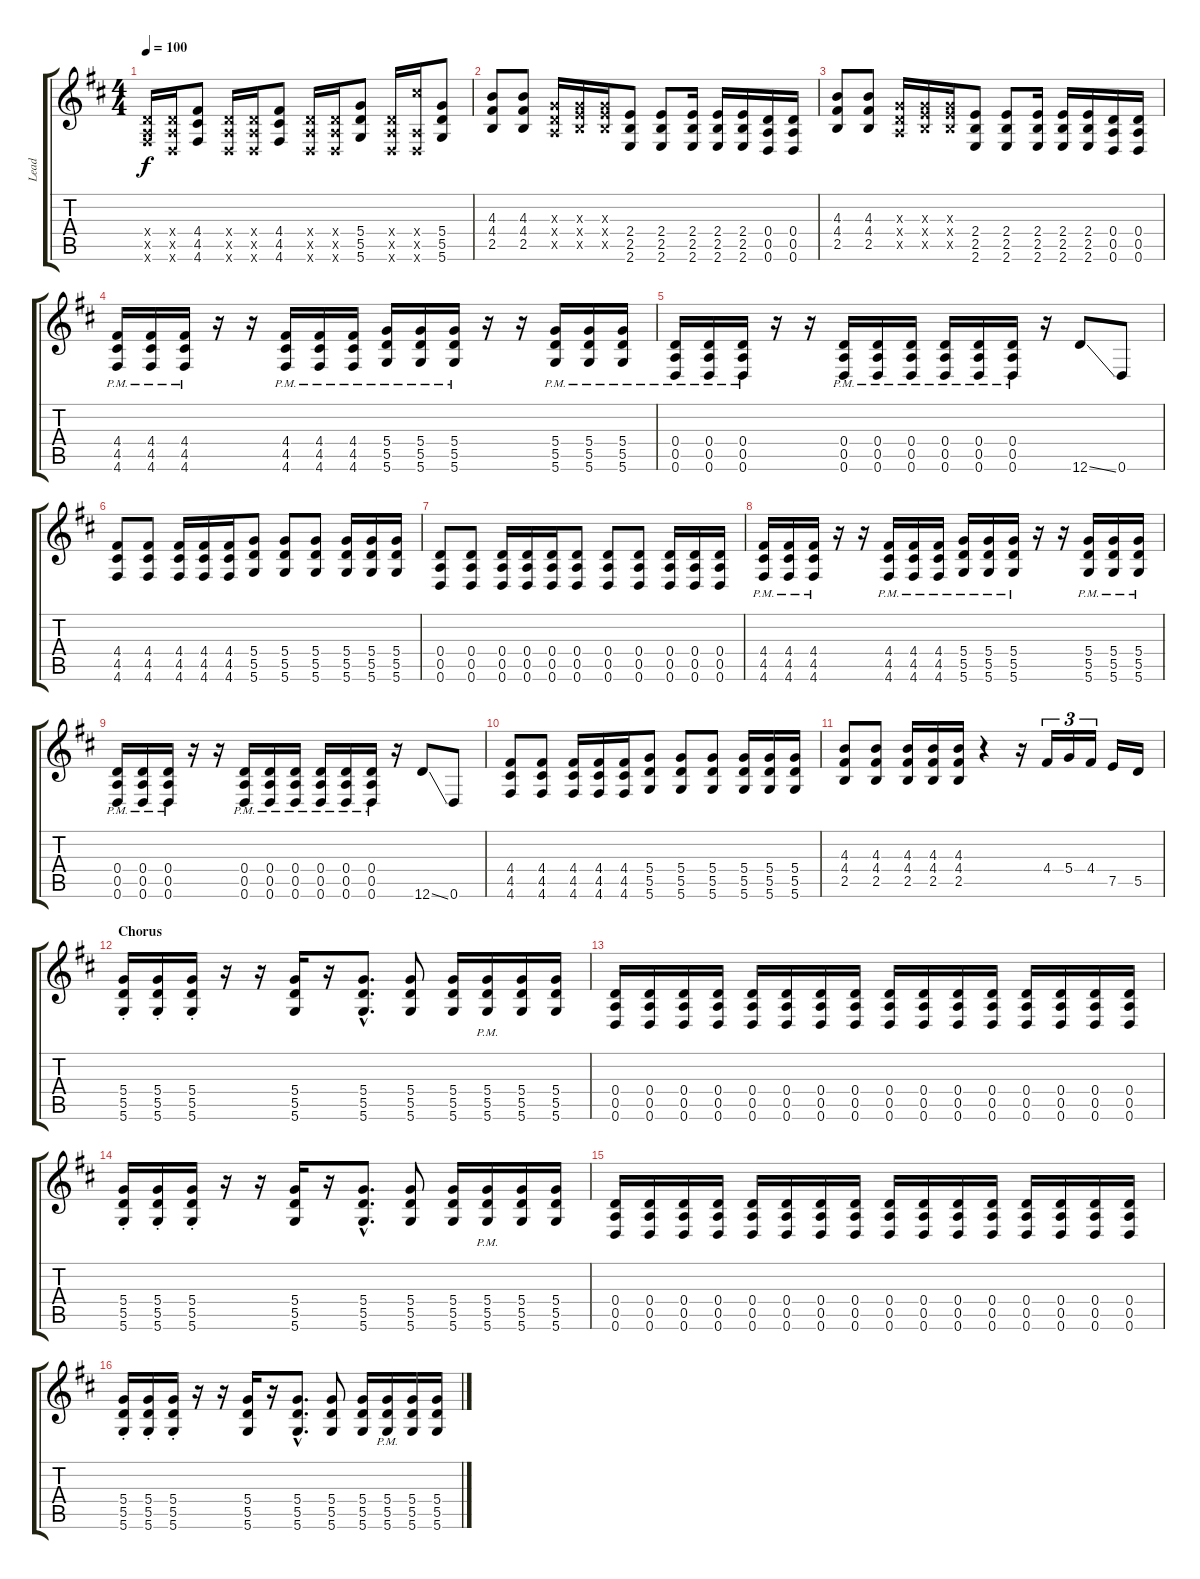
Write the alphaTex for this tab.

\track ("Lead" "Lead") {instrument overdrivenguitar}
\staff {score tabs}
\tuning (E4 B3 G3 D3 A2 D2) {hide}
\ts (4 4)
\tempo 100
\clef g2
\ks d
(0.4{x} 0.5{x} 4.6{x}).16{dy f} (0.4{x} 0.5{x} 0.6{x}).16 (4.4 4.5 4.6).8 (0.4{x} 0.5{x} 0.6{x}).16 (0.4{x} 0.5{x} 0.6{x}).16 (4.4 4.5 4.6).8 (0.4{x} 0.5{x} 0.6{x}).16 (0.4{x} 0.5{x} 0.6{x}).16 (5.4 5.5 5.6).8 (0.4{x} 0.5{x} 0.6{x}).16 (11.4{x} 0.5{x} 0.6{x}).16 (5.4 5.5 5.6).8 |
(4.3 4.4 2.5).8 (4.3 4.4 2.5).8 (0.3{x} 0.4{x} 0.5{x}).16 (0.3{x} 2.4{x} 2.5{x}).16 (0.3{x} 2.4{x} 2.5{x}).16 (2.4 2.5 2.6).8 (2.4 2.5 2.6).8 (2.4 2.5 2.6).16 (2.4 2.5 2.6).16 (2.4 2.5 2.6).16 (0.4 0.5 0.6).16 (0.4 0.5 0.6).16 |
(4.3 4.4 2.5).8 (4.3 4.4 2.5).8 (0.3{x} 0.4{x} 0.5{x}).16 (0.3{x} 2.4{x} 2.5{x}).16 (0.3{x} 2.4{x} 2.5{x}).16 (2.4 2.5 2.6).8 (2.4 2.5 2.6).8 (2.4 2.5 2.6).16 (2.4 2.5 2.6).16 (2.4 2.5 2.6).16 (0.4 0.5 0.6).16 (0.4 0.5 0.6).16 |
(4.4 4.5{pm} 4.6).16 (4.4 4.5{pm} 4.6).16 (4.4 4.5{pm} 4.6).16 r.16 r.16 (4.4 4.5{pm} 4.6).16 (4.4 4.5{pm} 4.6).16 (4.4 4.5{pm} 4.6).16 (5.4 5.5{pm} 5.6).16 (5.4 5.5{pm} 5.6).16 (5.4 5.5{pm} 5.6).16 r.16 r.16 (5.4 5.5{pm} 5.6).16 (5.4 5.5{pm} 5.6).16 (5.4 5.5{pm} 5.6).16 |
(0.4 0.5{pm} 0.6).16 (0.4 0.5{pm} 0.6).16 (0.4 0.5{pm} 0.6).16 r.16 r.16 (0.4 0.5{pm} 0.6).16 (0.4 0.5{pm} 0.6).16 (0.4 0.5{pm} 0.6).16 (0.4 0.5{pm} 0.6).16 (0.4 0.5{pm} 0.6).16 (0.4 0.5{pm} 0.6).16 r.16 12.6{ss}.8 0.6.8 |
(4.4 4.5 4.6).8 (4.4 4.5 4.6).8 (4.4 4.5 4.6).16 (4.4 4.5 4.6).16 (4.4 4.5 4.6).16 (5.4 5.5 5.6).8 (5.4 5.5 5.6).8 (5.4 5.5 5.6).8 (5.4 5.5 5.6).16 (5.4 5.5 5.6).16 (5.4 5.5 5.6).16 |
(0.4 0.5 0.6).8 (0.4 0.5 0.6).8 (0.4 0.5 0.6).16 (0.4 0.5 0.6).16 (0.4 0.5 0.6).16 (0.4 0.5 0.6).8 (0.4 0.5 0.6).8 (0.4 0.5 0.6).8 (0.4 0.5 0.6).16 (0.4 0.5 0.6).16 (0.4 0.5 0.6).16 |
(4.4 4.5{pm} 4.6).16 (4.4 4.5{pm} 4.6).16 (4.4 4.5{pm} 4.6).16 r.16 r.16 (4.4 4.5{pm} 4.6).16 (4.4 4.5{pm} 4.6).16 (4.4 4.5{pm} 4.6).16 (5.4 5.5{pm} 5.6).16 (5.4 5.5{pm} 5.6).16 (5.4 5.5{pm} 5.6).16 r.16 r.16 (5.4 5.5{pm} 5.6).16 (5.4 5.5{pm} 5.6).16 (5.4 5.5{pm} 5.6).16 |
(0.4 0.5{pm} 0.6).16 (0.4 0.5{pm} 0.6).16 (0.4 0.5{pm} 0.6).16 r.16 r.16 (0.4 0.5{pm} 0.6).16 (0.4 0.5{pm} 0.6).16 (0.4 0.5{pm} 0.6).16 (0.4 0.5{pm} 0.6).16 (0.4 0.5{pm} 0.6).16 (0.4 0.5{pm} 0.6).16 r.16 12.6{ss}.8 0.6.8 |
(4.4 4.5 4.6).8 (4.4 4.5 4.6).8 (4.4 4.5 4.6).16 (4.4 4.5 4.6).16 (4.4 4.5 4.6).16 (5.4 5.5 5.6).8 (5.4 5.5 5.6).8 (5.4 5.5 5.6).8 (5.4 5.5 5.6).16 (5.4 5.5 5.6).16 (5.4 5.5 5.6).16 |
(4.3 4.4 2.5).8 (4.3 4.4 2.5).8 (4.3 4.4 2.5).16 (4.3 4.4 2.5).16 (4.3 4.4 2.5).16 r.4 r.16 4.4.16{tu (3 2)} 5.4.16{tu (3 2)} 4.4.16{tu (3 2)} 7.5.16 5.5.16 |
\section ("" "Chorus")
(5.4{st} 5.5 5.6).16 (5.4{st} 5.5 5.6).16 (5.4{st} 5.5 5.6).16 r.16 r.16 (5.4 5.5 5.6).16 r.16 (5.4{hac} 5.5{hac} 5.6{hac}).8{d} (5.4 5.5 5.6).8 (5.4 5.5 5.6).16 (5.4 5.5 5.6{pm}).16 (5.4 5.5 5.6).16 (5.4 5.5 5.6).16 |
(0.4 0.5 0.6).16 (0.4 0.5 0.6).16 (0.4 0.5 0.6).16 (0.4 0.5 0.6).16 (0.4 0.5 0.6).16 (0.4 0.5 0.6).16 (0.4 0.5 0.6).16 (0.4 0.5 0.6).16 (0.4 0.5 0.6).16 (0.4 0.5 0.6).16 (0.4 0.5 0.6).16 (0.4 0.5 0.6).16 (0.4 0.5 0.6).16 (0.4 0.5 0.6).16 (0.4 0.5 0.6).16 (0.4 0.5 0.6).16 |
(5.4{st} 5.5 5.6).16 (5.4{st} 5.5 5.6).16 (5.4{st} 5.5 5.6).16 r.16 r.16 (5.4 5.5 5.6).16 r.16 (5.4{hac} 5.5{hac} 5.6{hac}).8{d} (5.4 5.5 5.6).8 (5.4 5.5 5.6).16 (5.4 5.5 5.6{pm}).16 (5.4 5.5 5.6).16 (5.4 5.5 5.6).16 |
(0.4 0.5 0.6).16 (0.4 0.5 0.6).16 (0.4 0.5 0.6).16 (0.4 0.5 0.6).16 (0.4 0.5 0.6).16 (0.4 0.5 0.6).16 (0.4 0.5 0.6).16 (0.4 0.5 0.6).16 (0.4 0.5 0.6).16 (0.4 0.5 0.6).16 (0.4 0.5 0.6).16 (0.4 0.5 0.6).16 (0.4 0.5 0.6).16 (0.4 0.5 0.6).16 (0.4 0.5 0.6).16 (0.4 0.5 0.6).16 |
(5.4{st} 5.5 5.6).16 (5.4{st} 5.5 5.6).16 (5.4{st} 5.5 5.6).16 r.16 r.16 (5.4 5.5 5.6).16 r.16 (5.4{hac} 5.5{hac} 5.6{hac}).8{d} (5.4 5.5 5.6).8 (5.4 5.5 5.6).16 (5.4 5.5 5.6{pm}).16 (5.4 5.5 5.6).16 (5.4 5.5 5.6).16
